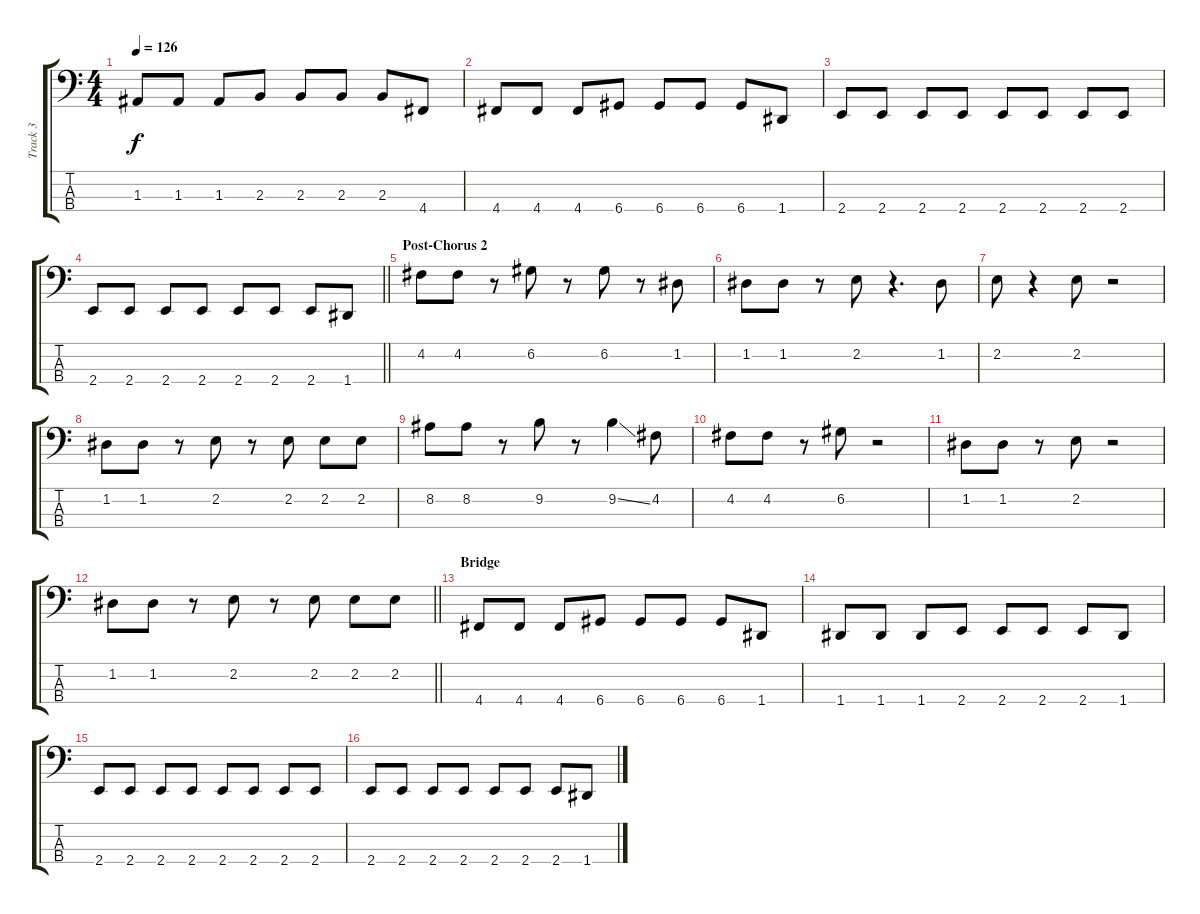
\track ("Track 3" "Track 3") {instrument electricbassfinger}
\staff {score tabs}
\tuning (G2 D2 A1 D1) {hide}
\ts (4 4)
\tempo 126
\clef f4
\ks c
1.3.8{dy f} 1.3.8 1.3.8 2.3.8 2.3.8 2.3.8 2.3.8 4.4.8 |
4.4.8 4.4.8 4.4.8 6.4.8 6.4.8 6.4.8 6.4.8 1.4.8 |
2.4.8 2.4.8 2.4.8 2.4.8 2.4.8 2.4.8 2.4.8 2.4.8 |
\barLineRight lightlight
2.4.8 2.4.8 2.4.8 2.4.8 2.4.8 2.4.8 2.4.8 1.4.8 |
\section ("" "Post-Chorus 2")
4.2.8 4.2.8 r.8 6.2.8 r.8 6.2.8 r.8 1.2.8 |
1.2.8 1.2.8 r.8 2.2.8 r.4{d} 1.2.8 |
2.2.8 r.4 2.2.8 r.2 |
1.2.8 1.2.8 r.8 2.2.8 r.8 2.2.8 2.2.8 2.2.8 |
8.2.8 8.2.8 r.8 9.2.8 r.8 9.2{ss}.4 4.2.8 |
4.2.8 4.2.8 r.8 6.2.8 r.2 |
1.2.8 1.2.8 r.8 2.2.8 r.2 |
\barLineRight lightlight
1.2.8 1.2.8 r.8 2.2.8 r.8 2.2.8 2.2.8 2.2.8 |
\section ("" "Bridge")
4.4.8 4.4.8 4.4.8 6.4.8 6.4.8 6.4.8 6.4.8 1.4.8 |
1.4.8 1.4.8 1.4.8 2.4.8 2.4.8 2.4.8 2.4.8 1.4.8 |
2.4.8 2.4.8 2.4.8 2.4.8 2.4.8 2.4.8 2.4.8 2.4.8 |
2.4.8 2.4.8 2.4.8 2.4.8 2.4.8 2.4.8 2.4.8 1.4.8
